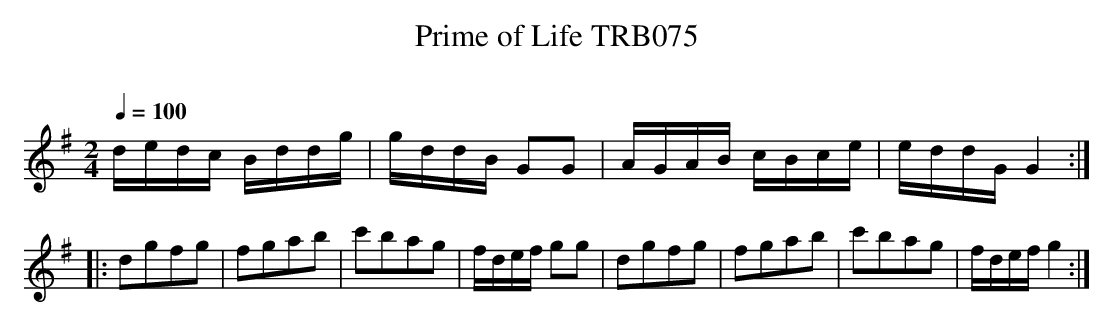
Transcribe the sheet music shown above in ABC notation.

X:1
T:Prime of Life TRB075
Q:1/4=100
L:1/16
M:2/4
O:
K:G
dedc Bddg | gddB G2G2 | AGAB cBce | eddG G4 :|
|:d2g2f2g2 | f2g2a2b2 | c'2b2a2g2 | fdef g2g2 | d2g2f2g2 | f2g2a2b2 | c'2b2a2g2 | fdef g4 :|
